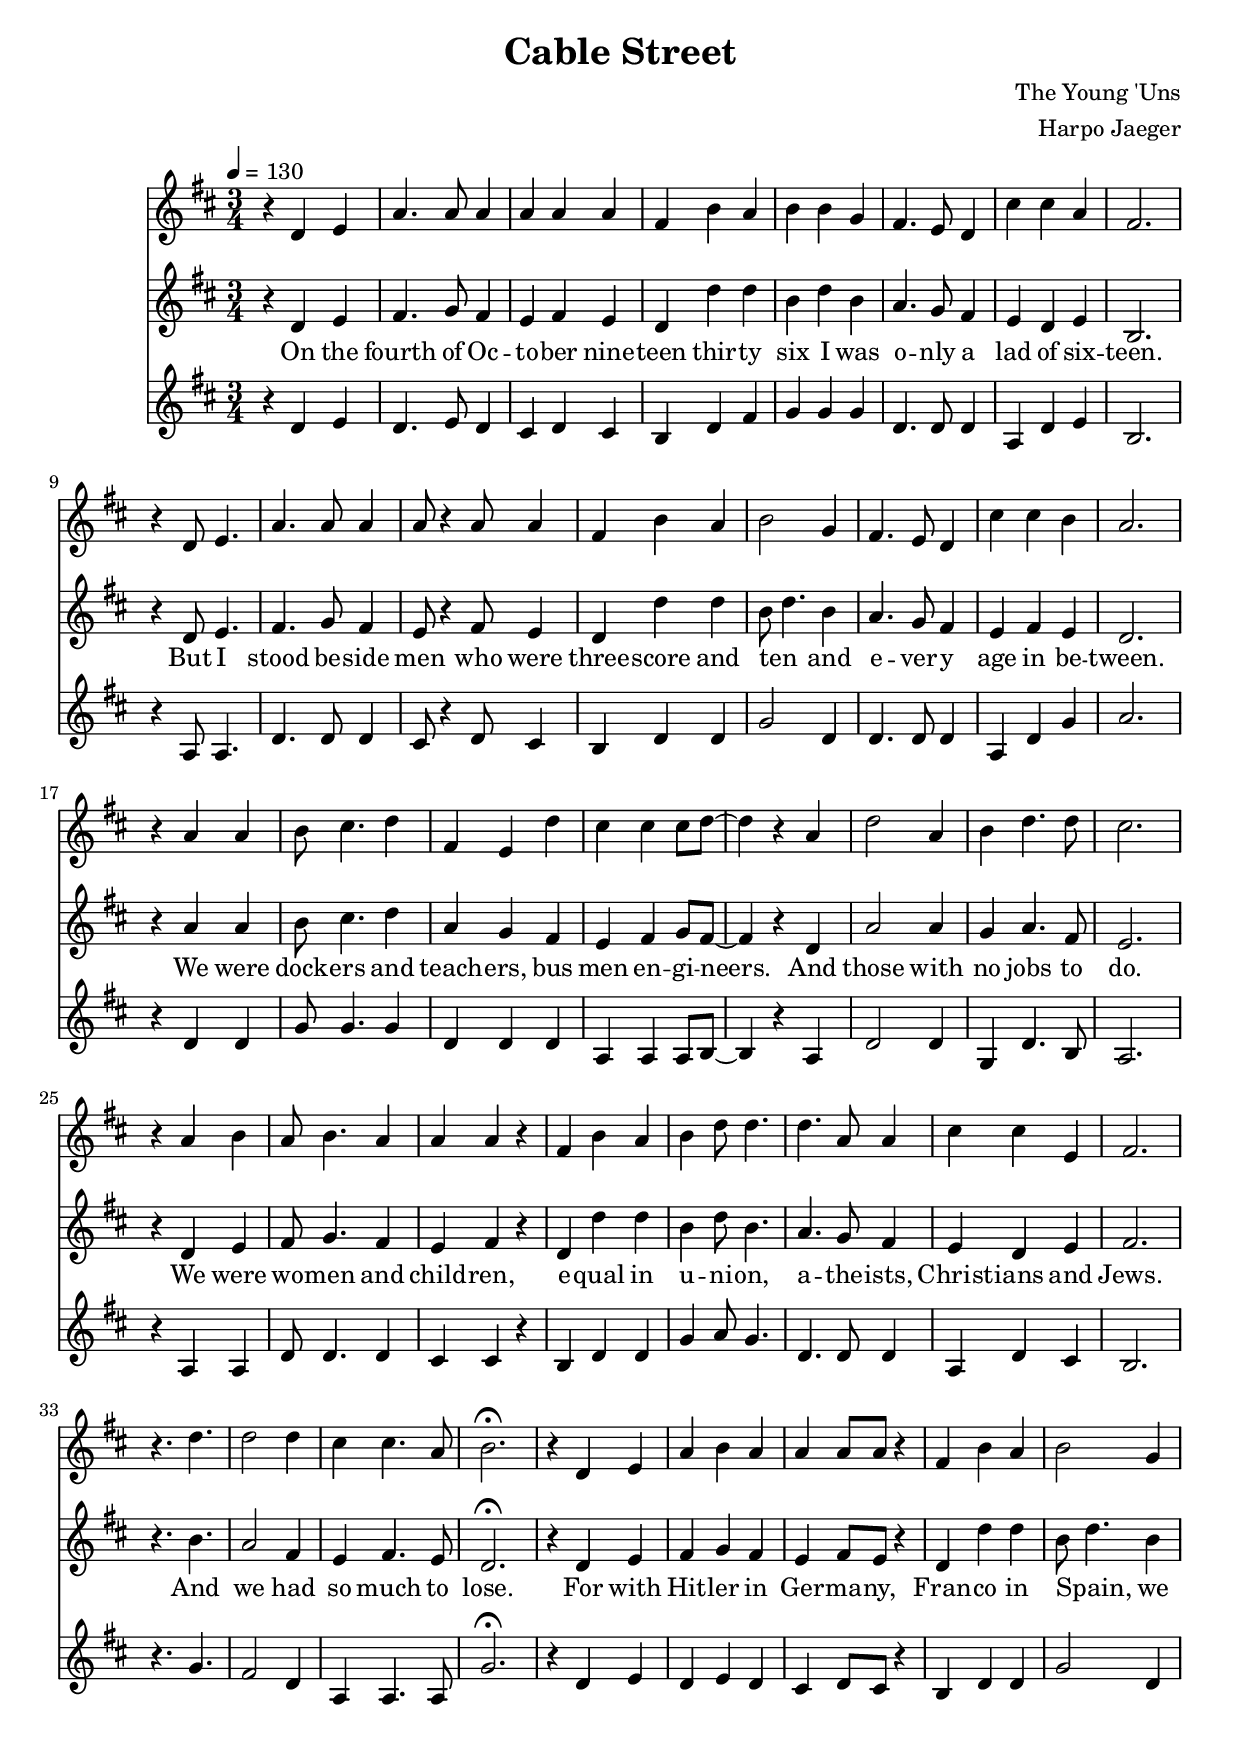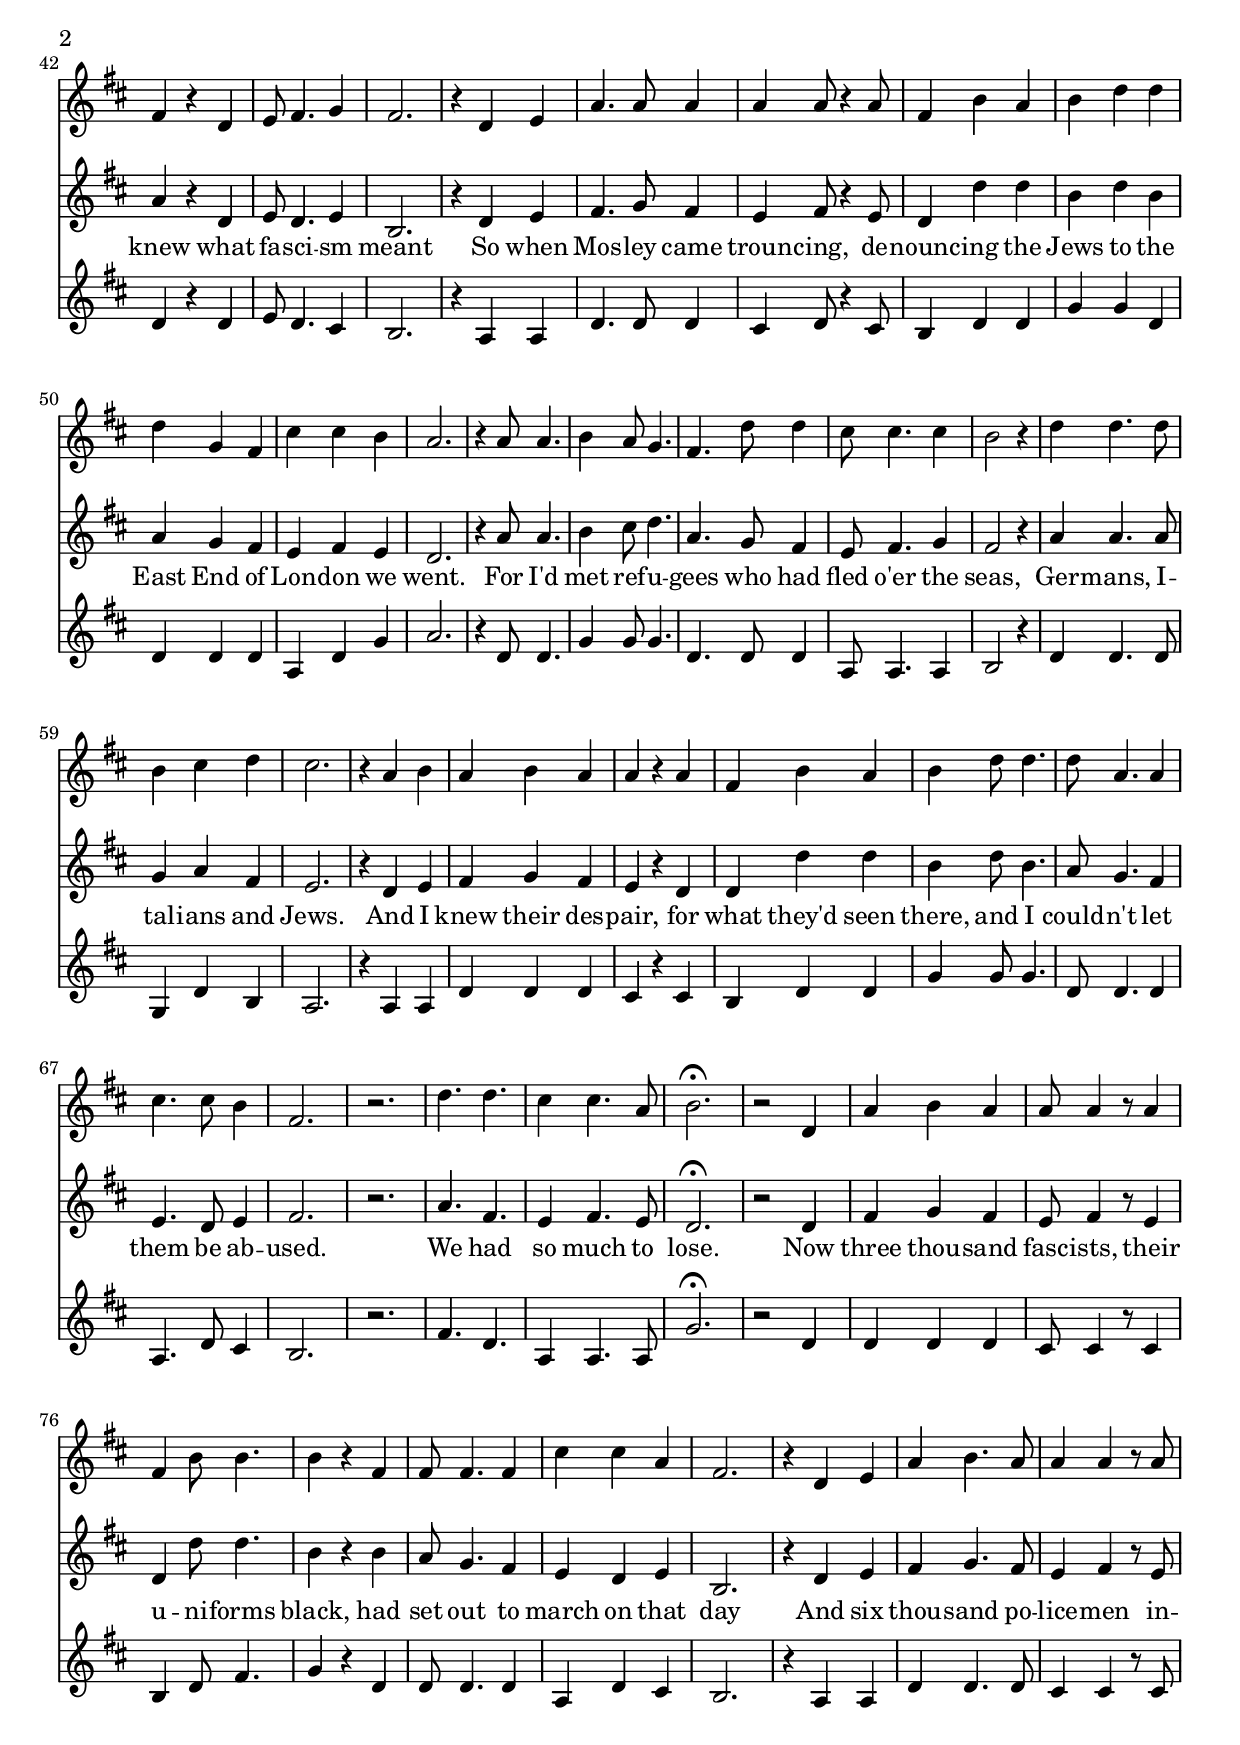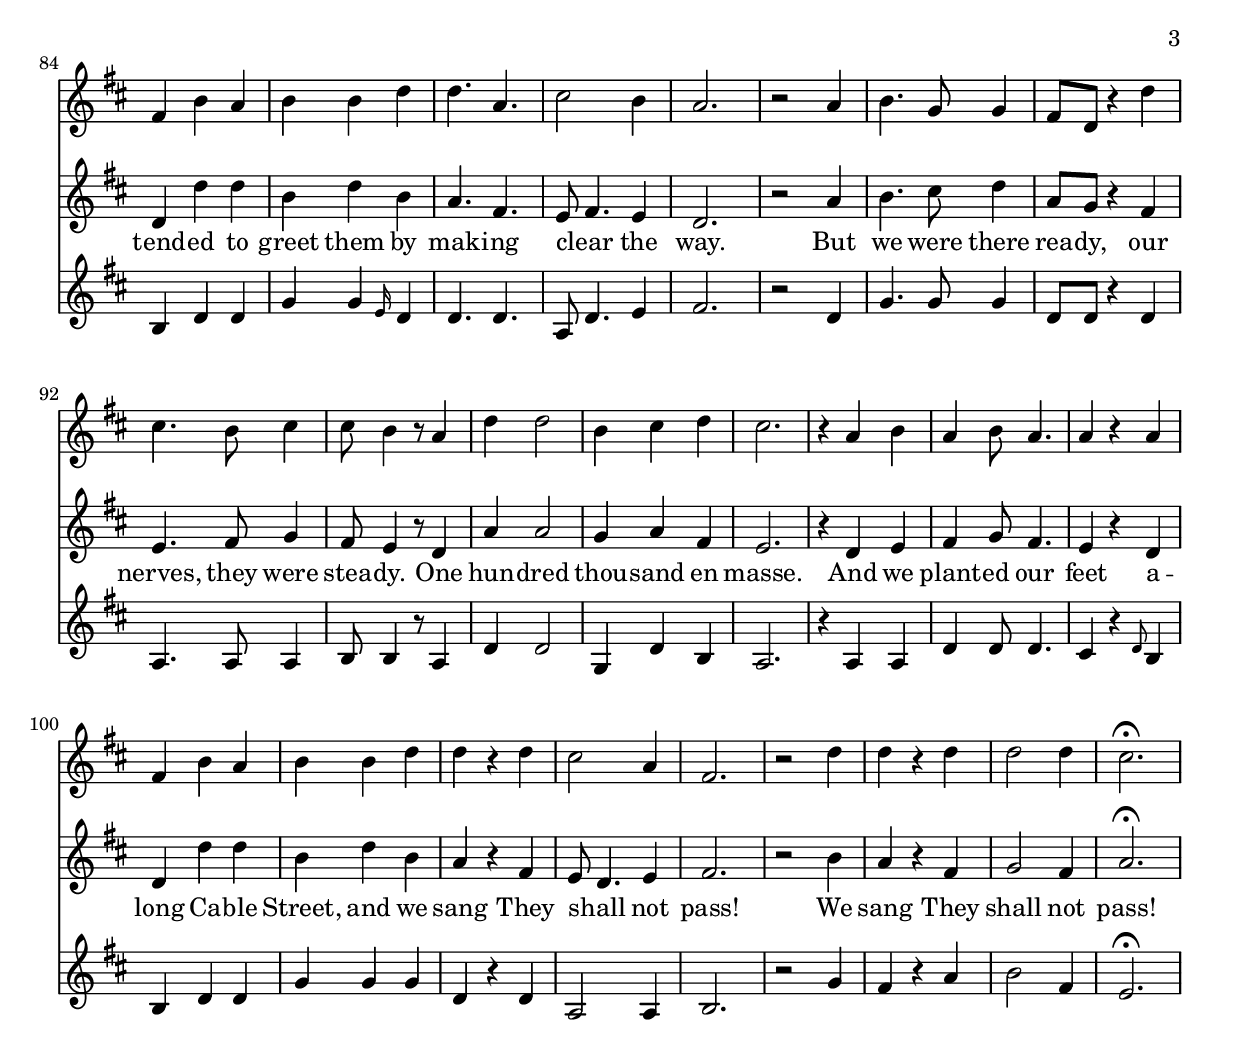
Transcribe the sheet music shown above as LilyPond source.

\version "2.18.2"
\header {
  title = "Cable Street"
  composer = "The Young 'Uns"
  arranger = "Harpo Jaeger"
}

verseone = \lyricmode {
  On the fourth of Oc -- to -- ber nine -- teen thir -- ty six I was o -- nly a lad of six -- teen. 
  But I stood be -- side men who were three -- score and ten and e -- ver -- y age in be -- tween.
  We were dock -- ers and teach -- ers, bus men en -- gi -- neers. And those with no jobs to do.
  We were wo -- men and child -- ren, e -- qual in u -- ni -- on, a -- the -- ists, Christ -- ians and Jews.
  And we had so much to lose.
}

versetwo = \lyricmode {
  For with Hit -- ler in Ger -- ma -- ny, Fran -- co in Spain, we knew what fa -- sci -- sm meant
  So when Mos -- ley came troun -- cing, de -- nounc -- ing the Jews to the East End of Lon -- don we went.
  For I'd met ref -- u -- gees who had fled o'er the seas, Ger -- mans, I -- tal -- ians and Jews.
  And I knew their des -- pair, for what they'd seen there, and I could -- n't let them be ab -- used.
  We had so much to lose.
}

versethree = \lyricmode {
  Now three thou -- sand fasc -- ists, their u -- ni -- forms black, had set out to march on that day
  And six thou -- sand po -- lice -- men in -- tend -- ed to greet them by mak -- ing clear the way.
  But we were there rea -- dy, our nerves, they were stea -- dy. One hun -- dred thou -- sand en masse.
  And we plant -- ed our feet a -- long Ca -- ble Street, and we sang They shall not pass!
  We sang They shall not pass!
}

versefour = \lyricmode {
  Then all those young lads, we were sent to the side streets to stop the po -- lice break -- ing through.
  And with swift hands we made strong barr -- i -- cades out of any -- thing we could use.
  And they came to charge us, but they couldn't barge us, with fists, ba -- tons and hooves.
  With as good as we got, we with -- stood the lot, for we would not be moved.
  We would not be moved.
}

\score {
<<
\relative c'
\new Voice = alto {
  \key d \major
  r4 d e a4. a8 a4 a a a fis b a b b g fis4. e8 d4 cis' cis a fis2.
  r4 d8 e4. a4. a8 a4 a8 r4 a8 a4 fis b a b2 g4 fis4. e8 d4 cis' cis b a2.
  r4 a a b8 cis4. d4 fis, e d' cis cis cis8 d~d4 r4 a d2 a4 b d4. d8 cis 2.
  r4 a4 b a8 b4. a4 a a r fis b a b d8 d4. d a8 a4 cis cis e, fis2.
  r4. d'4. d2 d4 cis4 cis4. a8 b2.\fermata

  r4 d, e a4 b a a a8 a r4 fis b a b2 g4 fis r4 d e8 fis4. g4 fis2.
  r4 d e a4. a8 a4 a a8 r4 a8 fis4 b a b d d d g, fis cis' cis b a2.
  r4 a8 a4. b4 a8 g4. fis4. d'8 d4 cis8 cis4. cis4 b2 r4 d d4. d8 b4 cis d cis2.
  r4 a4 b a b a a r a fis b a b d8 d4. d8 a4. a4 cis4. cis8 b4 fis2.
  r2. d'4. d cis4 cis4. a8 b2.\fermata

  r2 d,4 a' b a a8 a4 r8 a4 fis b8 b4. b4 r fis fis8 fis4. fis4 cis' cis a fis2.
  r4 d e a b4. a8 a4 a r8 a fis4 b a b b d d4. a cis2 b4 a2.
  r2 a4 b4. g8 g4 fis8 d r4 d' cis4. b8 cis4 cis8 b4 r8 a4 d d2 b4 cis d cis2.
  r4 a b a b8 a4. a4 r a fis b a b b d d r d cis2 a4 fis2.
  r2 d'4 d r d d2 d4 cis2.\fermata
}
\relative c' 
\new Voice = "tenor" {
  \key d \major
  \tempo 4 = 130
  \time 3/4
  \relative c,
  r4 d e fis4. g8 fis4 e fis e d d' d b d b4 a4. g8 fis4 e d e b2.
  r4 d8 e4. fis4. g8 fis4 e8 r4 fis8 e4 d d' d b8~d4. b4 a4. g8 fis4 e fis e d2.
  r4 a'4 a b8 cis4. d4 a g fis e fis g8 fis8~fis4 r d a'2 a4 g a4. fis8 e2. 
  r4 d e fis8 g4. fis4 e fis r d d' d b4 d8 b4. a4. g8 fis4 e d e fis2.
  r4. b4. a2 fis4 e fis4. e8 d2.\fermata

  r4 d e fis g fis e fis8 e r4 d d' d b8~d4. b4 a r d, e8 d4. e4 b2.
  r4 d e fis4. g8 fis4 e fis8 r4 e8 d4 d' d b d b4 a g fis e fis e d2.
  r4 a'8 a4. b4 cis8 d4. a4. g8 fis4 e8 fis4. g4 fis2 r4 a4 a4. a8 g4 a fis e2. 
  r4 d e fis g fis e r d d d' d b d8 b4. a8 g4. fis4 e4. d8 e4 fis2.
  r2. a4. fis e4 fis4. e8 d2.\fermata

  r2 d4 fis g fis e8 fis4 r8 e4 d d'8 d4. b4 r b a8 g4. fis4 e d e b2.
  r4 d4 e fis g4. fis8 e4 fis r8 e d4 d' d b d b a4. fis e8~fis4. e4 d2.
  r2 a'4 b4. cis8 d4 a8 g r4 fis e4. fis8 g4 fis8 e4 r8 d4 a'4 a2 g4 a fis e2.
  r4 d e fis g8 fis4. e4 r d d d' d b d b a r fis e8~ d4. e4 fis2.
  r2 b4 a r fis g2 fis4 a2.\fermata
  
}
\new Lyrics \lyricsto "tenor" {
\verseone
\versetwo
\versethree
\versefour
}
\relative c'
\new Voice = bass {
  \key d \major
  r4 d e d4. e8 d4 cis d cis b d fis g g g d4. d8 d4 a4 d e b2.
  r4 a8 a4. d4. d8 d4 cis8 r4 d8 cis4 b d d g2 d4 d4. d8 d4 a d g a2.
  r4 d, d g8 g4. g4 d d d a a a8 b8~b4 r4 a d2 d4 g, d'4. b8 a2.
  r4 a a d8 d4. d4 cis cis r4 b d d g a8 g4. d4. d8 d4 a d cis b2.
  r4. g'4. fis2 d4 a a4. a8 g'2.\fermata

  r4 d e d e d cis d8 cis r4 b d d g2 d4 d r d e8 d4. cis4 b2.
  r4 a a d4. d8 d4 cis d8 r4 cis8 b4 d d g g d d d d a d g a2.
  r4 d,8 d4. g4 g8 g4. d d8 d4 a8 a4. a4 b2 r4 d4 d4. d8 g,4 d' b a2.
  r4 a a d d d cis r cis b d d g g8 g4. d8 d4. d4 a4. d8 cis4 b2.
  r2. fis'4. d a4 a4. a8 g'2.\fermata

  r2 d4 d d d cis8 cis4 r8 cis4 b4 d8 fis4. g4 r d d8 d4. d4 a d cis b2.
  r4 a a d d4. d8 cis4 cis r8 cis b4 d d g g \grace e16 d4 d4. d a8~d4. e4 fis2.
  r2 d4 g4. g8 g4 d8 d r4 d a4. a8 a4 b8 b4 r8 a4 d d2 g,4 d' b a2.
  r4 a a d d8 d4. cis4 r \grace d8 b4 b d d g g g d r d a2 a4 b2.
  r2 g'4 fis r a b2 fis4 e2.\fermata
}
>>
\layout { }
\midi { }
}

